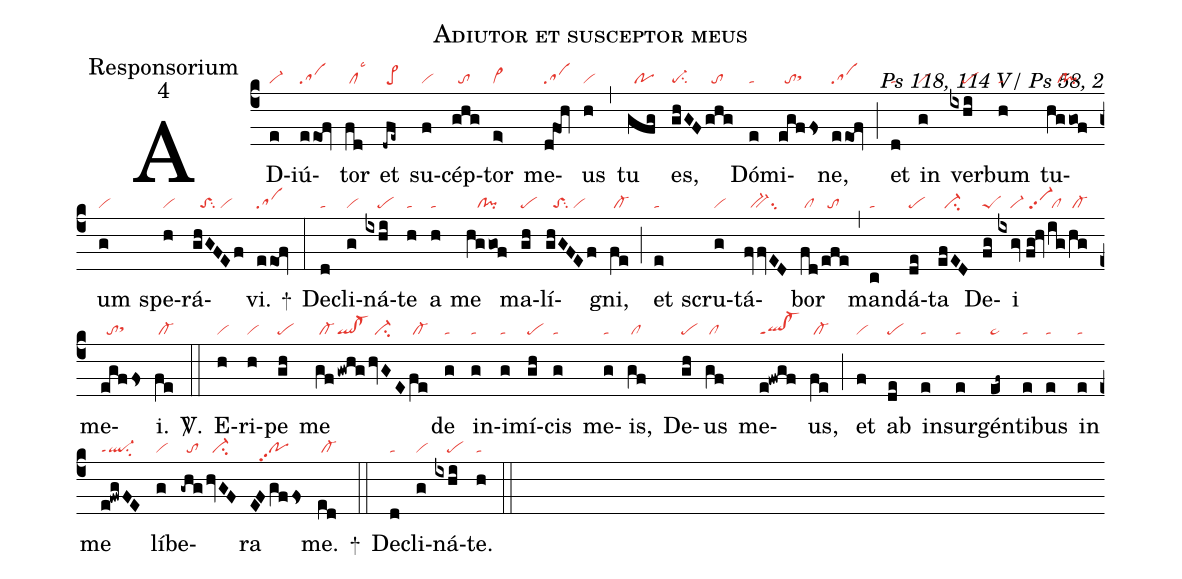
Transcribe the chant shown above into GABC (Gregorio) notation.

name:Adiutor et susceptor meus;
office-part:Responsorium;
mode:4;
commentary:Ps 118, 114 V/ Ps 58, 2;
nabc-lines:1;
%%
(c4)
AD(e|vi-)iú(eeOf|sa)tor(fd|/cllsc3) et(-dfe~|/pe>) su(f|vi)cép(ghg|//to)tor(e>|vi>) me(dfOh|sa)us(h|vi) (,)
tu(gfg|//po) es,(ghGF|pe-su2|ghg|//to) Dó(e|ta)mi(egffs|//tosthh)ne,(eeOf|sa) (;)
et(d|ta) in(g|vi) ver(ixhi|////pe)bum(h|ta) tu(hggof|///cl!pi)um(g|vi) spe(h|vi)rá(ghGFEf|//toSsu2/vi)vi.(eeOf|sa) +(:)
De(d|ta)cli(g|vi)ná(ixhi|////pe)te(h|ta) a(h|ta) me(hggof|///cl!pi) ma(gh|pe)lí(ghGFEf|//toSsu2/vi)gni,(fe|/cl-) (;)
et(e|ta) scru(g|vi)tá(fvfvED|//bv-su2)bor(fd|/cl|/efe|//to) (,)
man(c|ta)dá(de|pe)ta(efED|//ci-) De(fg|peS)i(ixgv|////vi-|//fg!hv|/vi-pp2|/ig|/cl|/hg|/cl-) me(egffs|//tosthh)i.(fe|/cl-) <sp>V/</sp>.(::)
E(h|vi)ri(h|vi)pe(gh|pe) me(gf|/cl-|!gwhg|ql!cl-|/hvGE|//ci-|fe|/cl-) de(g|ta) in(g|ta)i(g|ta)mí(gh|pe)cis(g|ta) me(g|ta)is,(gf|/cl) De(gh|pe)us(gf|/cl) me(e!fwgf|ql!cl-ppt1)us,(fe|/cl-) (;)
et(f|vi) ab(de|pe) in(e|ta)sur(e|ta)gén(ef~|pe~)ti(e|ta)bus(e|ta) in(e|ta) me(e!fwgFE|ql-ppt1su2) lí(g|vi)be(-ghg|//to|hvGF|//ci-)ra(EFgffs|///popp2) me.(ed|/cl-) +(::)
De(d|ta)cli(g|vi)ná(ixhi|////pe)te.(h|ta) (::)
